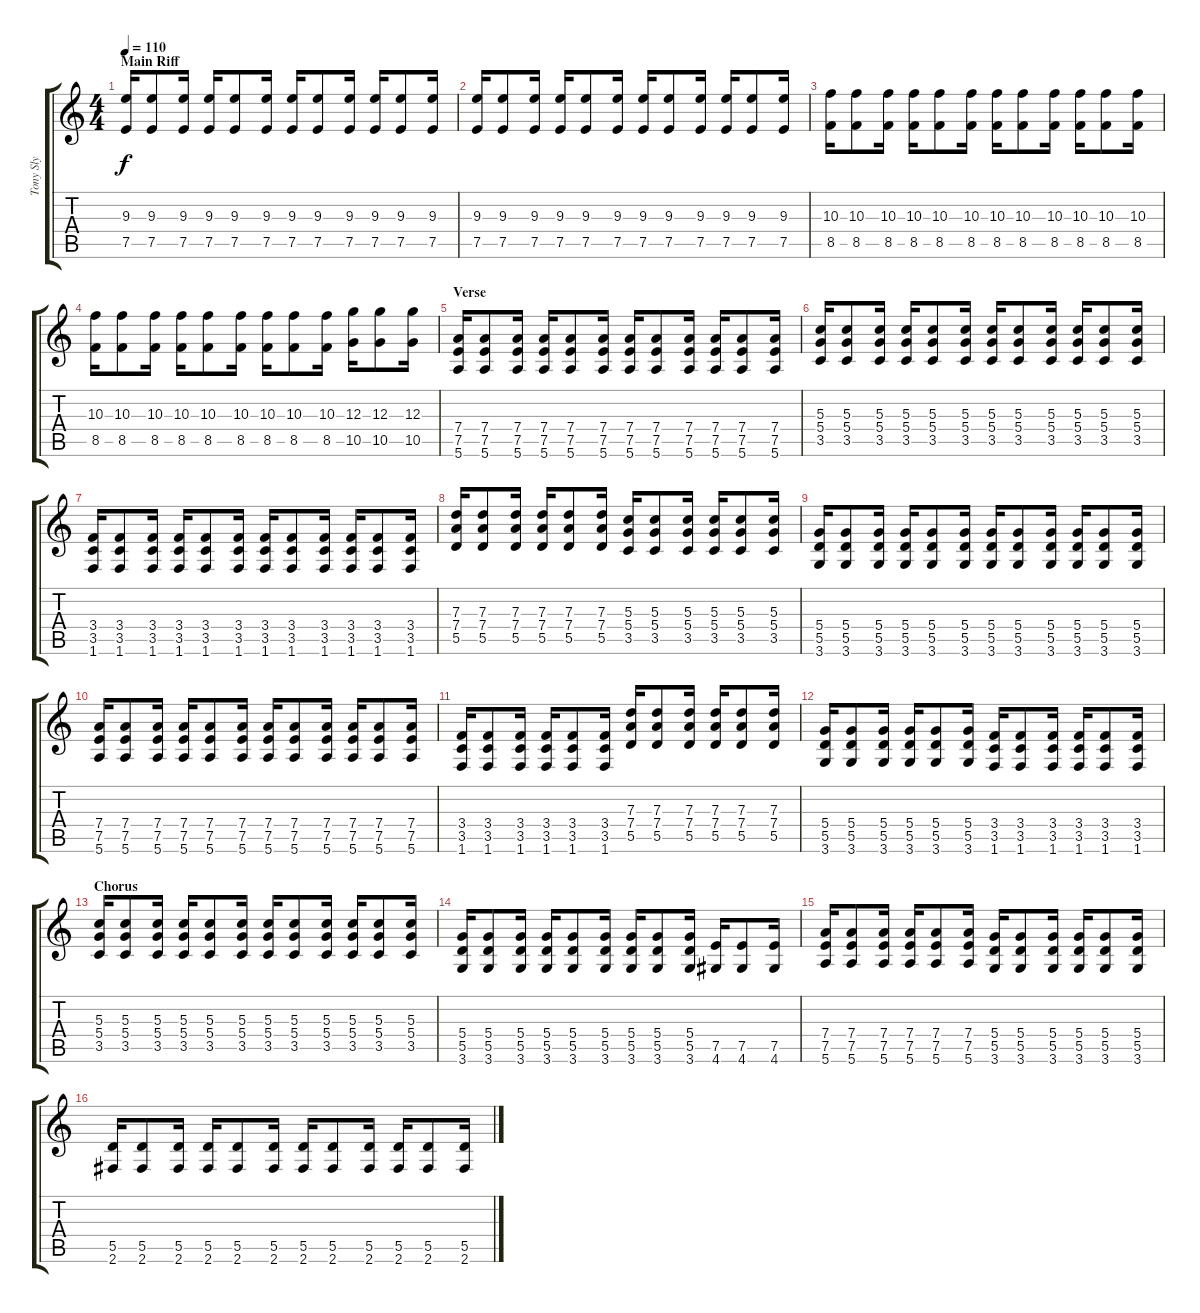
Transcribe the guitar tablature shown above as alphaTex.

\track ("Tony Sly" "Tony Sly") {instrument overdrivenguitar}
\staff {score tabs}
\tuning (E4 B3 G3 D3 A2 E2) {hide}
\ts (4 4)
\section ("" "Main Riff")
\tempo 110
\clef g2
\ks c
(9.3 7.5).16{dy f} (9.3 7.5).8 (9.3 7.5).16 (9.3 7.5).16 (9.3 7.5).8 (9.3 7.5).16 (9.3 7.5).16 (9.3 7.5).8 (9.3 7.5).16 (9.3 7.5).16 (9.3 7.5).8 (9.3 7.5).16 |
(9.3 7.5).16 (9.3 7.5).8 (9.3 7.5).16 (9.3 7.5).16 (9.3 7.5).8 (9.3 7.5).16 (9.3 7.5).16 (9.3 7.5).8 (9.3 7.5).16 (9.3 7.5).16 (9.3 7.5).8 (9.3 7.5).16 |
(10.3 8.5).16 (10.3 8.5).8 (10.3 8.5).16 (10.3 8.5).16 (10.3 8.5).8 (10.3 8.5).16 (10.3 8.5).16 (10.3 8.5).8 (10.3 8.5).16 (10.3 8.5).16 (10.3 8.5).8 (10.3 8.5).16 |
(10.3 8.5).16 (10.3 8.5).8 (10.3 8.5).16 (10.3 8.5).16 (10.3 8.5).8 (10.3 8.5).16 (10.3 8.5).16 (10.3 8.5).8 (10.3 8.5).16 (12.3 10.5).16 (12.3 10.5).8 (12.3 10.5).16 |
\section ("" "Verse")
(7.4 7.5 5.6).16 (7.4 7.5 5.6).8 (7.4 7.5 5.6).16 (7.4 7.5 5.6).16 (7.4 7.5 5.6).8 (7.4 7.5 5.6).16 (7.4 7.5 5.6).16 (7.4 7.5 5.6).8 (7.4 7.5 5.6).16 (7.4 7.5 5.6).16 (7.4 7.5 5.6).8 (7.4 7.5 5.6).16 |
(5.3 5.4 3.5).16 (5.3 5.4 3.5).8 (5.3 5.4 3.5).16 (5.3 5.4 3.5).16 (5.3 5.4 3.5).8 (5.3 5.4 3.5).16 (5.3 5.4 3.5).16 (5.3 5.4 3.5).8 (5.3 5.4 3.5).16 (5.3 5.4 3.5).16 (5.3 5.4 3.5).8 (5.3 5.4 3.5).16 |
(3.4 3.5 1.6).16 (3.4 3.5 1.6).8 (3.4 3.5 1.6).16 (3.4 3.5 1.6).16 (3.4 3.5 1.6).8 (3.4 3.5 1.6).16 (3.4 3.5 1.6).16 (3.4 3.5 1.6).8 (3.4 3.5 1.6).16 (3.4 3.5 1.6).16 (3.4 3.5 1.6).8 (3.4 3.5 1.6).16 |
(7.3 7.4 5.5).16 (7.3 7.4 5.5).8 (7.3 7.4 5.5).16 (7.3 7.4 5.5).16 (7.3 7.4 5.5).8 (7.3 7.4 5.5).16 (5.3 5.4 3.5).16 (5.3 5.4 3.5).8 (5.3 5.4 3.5).16 (5.3 5.4 3.5).16 (5.3 5.4 3.5).8 (5.3 5.4 3.5).16 |
(5.4 5.5 3.6).16 (5.4 5.5 3.6).8 (5.4 5.5 3.6).16 (5.4 5.5 3.6).16 (5.4 5.5 3.6).8 (5.4 5.5 3.6).16 (5.4 5.5 3.6).16 (5.4 5.5 3.6).8 (5.4 5.5 3.6).16 (5.4 5.5 3.6).16 (5.4 5.5 3.6).8 (5.4 5.5 3.6).16 |
(7.4 7.5 5.6).16 (7.4 7.5 5.6).8 (7.4 7.5 5.6).16 (7.4 7.5 5.6).16 (7.4 7.5 5.6).8 (7.4 7.5 5.6).16 (7.4 7.5 5.6).16 (7.4 7.5 5.6).8 (7.4 7.5 5.6).16 (7.4 7.5 5.6).16 (7.4 7.5 5.6).8 (7.4 7.5 5.6).16 |
(3.4 3.5 1.6).16 (3.4 3.5 1.6).8 (3.4 3.5 1.6).16 (3.4 3.5 1.6).16 (3.4 3.5 1.6).8 (3.4 3.5 1.6).16 (7.3 7.4 5.5).16 (7.3 7.4 5.5).8 (7.3 7.4 5.5).16 (7.3 7.4 5.5).16 (7.3 7.4 5.5).8 (7.3 7.4 5.5).16 |
(5.4 5.5 3.6).16 (5.4 5.5 3.6).8 (5.4 5.5 3.6).16 (5.4 5.5 3.6).16 (5.4 5.5 3.6).8 (5.4 5.5 3.6).16 (3.4 3.5 1.6).16 (3.4 3.5 1.6).8 (3.4 3.5 1.6).16 (3.4 3.5 1.6).16 (3.4 3.5 1.6).8 (3.4 3.5 1.6).16 |
\section ("" "Chorus")
(5.3 5.4 3.5).16 (5.3 5.4 3.5).8 (5.3 5.4 3.5).16 (5.3 5.4 3.5).16 (5.3 5.4 3.5).8 (5.3 5.4 3.5).16 (5.3 5.4 3.5).16 (5.3 5.4 3.5).8 (5.3 5.4 3.5).16 (5.3 5.4 3.5).16 (5.3 5.4 3.5).8 (5.3 5.4 3.5).16 |
(5.4 5.5 3.6).16 (5.4 5.5 3.6).8 (5.4 5.5 3.6).16 (5.4 5.5 3.6).16 (5.4 5.5 3.6).8 (5.4 5.5 3.6).16 (5.4 5.5 3.6).16 (5.4 5.5 3.6).8 (5.4 5.5 3.6).16 (7.5 4.6).16 (7.5 4.6).8 (7.5 4.6).16 |
(7.4 7.5 5.6).16 (7.4 7.5 5.6).8 (7.4 7.5 5.6).16 (7.4 7.5 5.6).16 (7.4 7.5 5.6).8 (7.4 7.5 5.6).16 (5.4 5.5 3.6).16 (5.4 5.5 3.6).8 (5.4 5.5 3.6).16 (5.4 5.5 3.6).16 (5.4 5.5 3.6).8 (5.4 5.5 3.6).16 |
(5.5 2.6).16 (5.5 2.6).8 (5.5 2.6).16 (5.5 2.6).16 (5.5 2.6).8 (5.5 2.6).16 (5.5 2.6).16 (5.5 2.6).8 (5.5 2.6).16 (5.5 2.6).16 (5.5 2.6).8 (5.5 2.6).16
